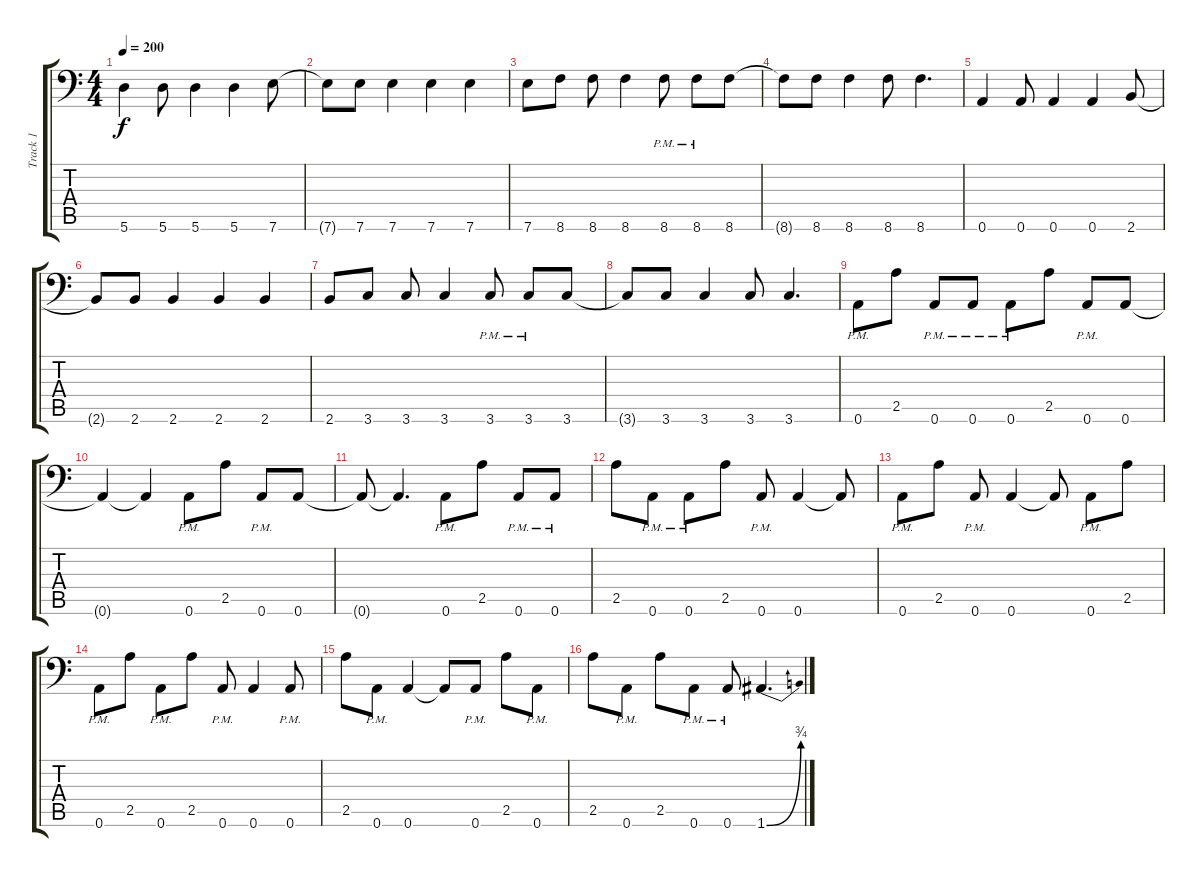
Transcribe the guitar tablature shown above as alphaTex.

\track ("Track 1" "Track 1") {instrument distortionguitar}
\staff {score tabs}
\tuning (D4 A3 F3 C3 G2 A1) {hide}
\ts (4 4)
\tempo 200
\clef f4
\ks c
5.6.4{dy f} 5.6.8 5.6.4 5.6.4 7.6.8 |
7.6{t}.8 7.6.8 7.6.4 7.6.4 7.6.4 |
7.6.8 8.6.8 8.6.8 8.6.4 8.6{pm}.8 8.6{pm}.8 8.6.8 |
8.6{t}.8 8.6.8 8.6.4 8.6.8 8.6.4{d} |
0.6.4 0.6.8 0.6.4 0.6.4 2.6.8 |
2.6{t}.8 2.6.8 2.6.4 2.6.4 2.6.4 |
2.6.8 3.6.8 3.6.8 3.6.4 3.6{pm}.8 3.6{pm}.8 3.6.8 |
3.6{t}.8 3.6.8 3.6.4 3.6.8 3.6.4{d} |
0.6{pm}.8 2.5.8 0.6{pm}.8 0.6{pm}.8 0.6{pm}.8 2.5.8 0.6{pm}.8 0.6.8 |
0.6{t}.4 0.6{t}.4 0.6{pm}.8 2.5.8 0.6{pm}.8 0.6.8 |
0.6{t}.8 0.6{t}.4{d} 0.6{pm}.8 2.5.8 0.6{pm}.8 0.6{pm}.8 |
2.5.8 0.6{pm}.8 0.6{pm}.8 2.5.8 0.6{pm}.8 0.6.4 0.6{t}.8 |
0.6{pm}.8 2.5.8 0.6{pm}.8 0.6.4 0.6{t}.8 0.6{pm}.8 2.5.8 |
0.6{pm}.8 2.5.8 0.6{pm}.8 2.5.8 0.6{pm}.8 0.6.4 0.6{pm}.8 |
2.5.8 0.6{pm}.8 0.6.4 0.6{t}.8 0.6{pm}.8 2.5.8 0.6{pm}.8 |
2.5.8 0.6{pm}.8 2.5.8 0.6{pm}.8 0.6{pm}.8 1.6{be (bend 0 0 60 3)}.4{d}
